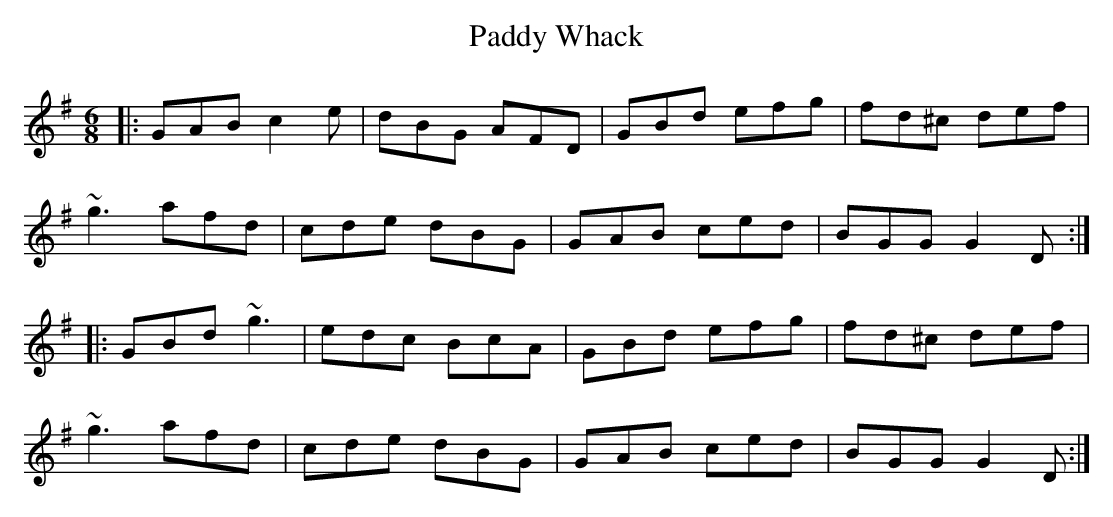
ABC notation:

X:1
T: Paddy Whack
M: 6/8
L: 1/8
K: Gmaj
|:GAB c2e|dBG AFD|GBd efg|fd^c def|
~g3 afd|cde dBG|GAB ced|BGG G2D:|
|:GBd ~g3|edc BcA|GBd efg|fd^c def|
~g3 afd|cde dBG|GAB ced|BGG G2D:|
